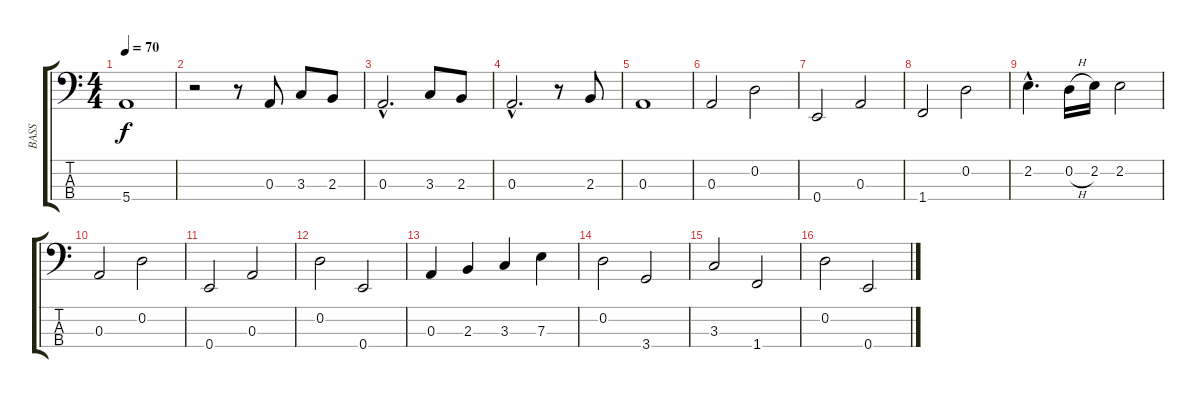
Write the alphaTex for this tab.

\track ("BASS" "BASS") {instrument electricbassfinger}
\staff {score tabs}
\tuning (G2 D2 A1 E1) {hide}
\ts (4 4)
\tempo 70
\clef f4
\ks c
5.4.1{dy f} |
r.2 r.8 0.3.8 3.3.8 2.3.8 |
0.3{hac}.2{d} 3.3.8 2.3.8 |
0.3{hac}.2{d} r.8 2.3.8 |
0.3.1 |
0.3.2 0.2.2 |
0.4.2 0.3.2 |
1.4.2 0.2.2 |
2.2{hac}.4{d} 0.2{h}.16 2.2.16 2.2.2 |
0.3.2 0.2.2 |
0.4.2 0.3.2 |
0.2.2 0.4.2 |
0.3.4 2.3.4 3.3.4 7.3.4 |
0.2.2 3.4.2 |
3.3.2 1.4.2 |
0.2.2 0.4.2
